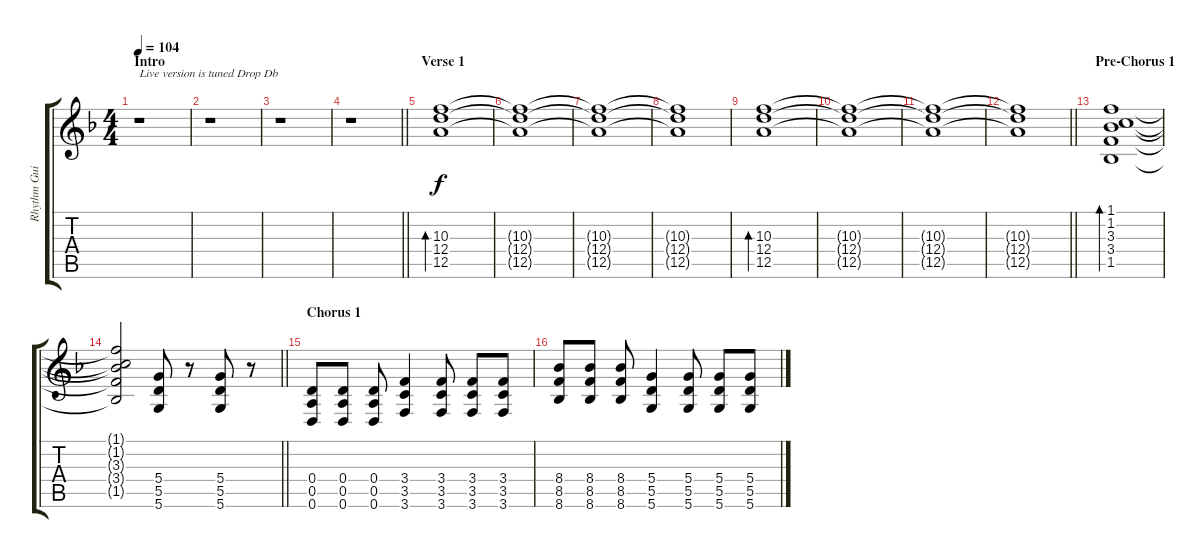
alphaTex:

\track ("Rhythm Guitar" "Rhythm Gui") {instrument electricguitarclean}
\staff {score tabs}
\tuning (E4 B3 G3 D3 A2 D2) {hide}
\ts (4 4)
\section ("" "Intro")
\tempo 104
\clef g2
\ks f
r.1{txt "Live version is tuned Drop Db" dy f instrument electricguitarclean} |
r.1 |
r.1 |
\barLineRight lightlight
r.1 |
\section ("" "Verse 1")
(10.3 12.4 12.5).1{bd 480} |
(10.3{t} 12.4{t} 12.5{t}).1 |
(10.3{t} 12.4{t} 12.5{t}).1 |
(10.3{t} 12.4{t} 12.5{t}).1 |
(10.3 12.4 12.5).1{bd 480} |
(10.3{t} 12.4{t} 12.5{t}).1 |
(10.3{t} 12.4{t} 12.5{t}).1 |
\barLineRight lightlight
(10.3{t} 12.4{t} 12.5{t}).1 |
\section ("" "Pre-Chorus 1")
(1.1 1.2 3.3 3.4 1.5).1{bd 480} |
\barLineRight lightlight
(1.1{t} 1.2{t} 3.3{t} 3.4{t} 1.5{t}).2 (5.4 5.5 5.6).8{instrument distortionguitar} r.8 (5.4 5.5 5.6).8 r.8 |
\section ("" "Chorus 1")
(0.4 0.5 0.6).8 (0.4 0.5 0.6).8 (0.4 0.5 0.6).8 (3.4 3.5 3.6).4 (3.4 3.5 3.6).8 (3.4 3.5 3.6).8 (3.4 3.5 3.6).8 |
(8.4 8.5 8.6).8 (8.4 8.5 8.6).8 (8.4 8.5 8.6).8 (5.4 5.5 5.6).4 (5.4 5.5 5.6).8 (5.4 5.5 5.6).8 (5.4 5.5 5.6).8
